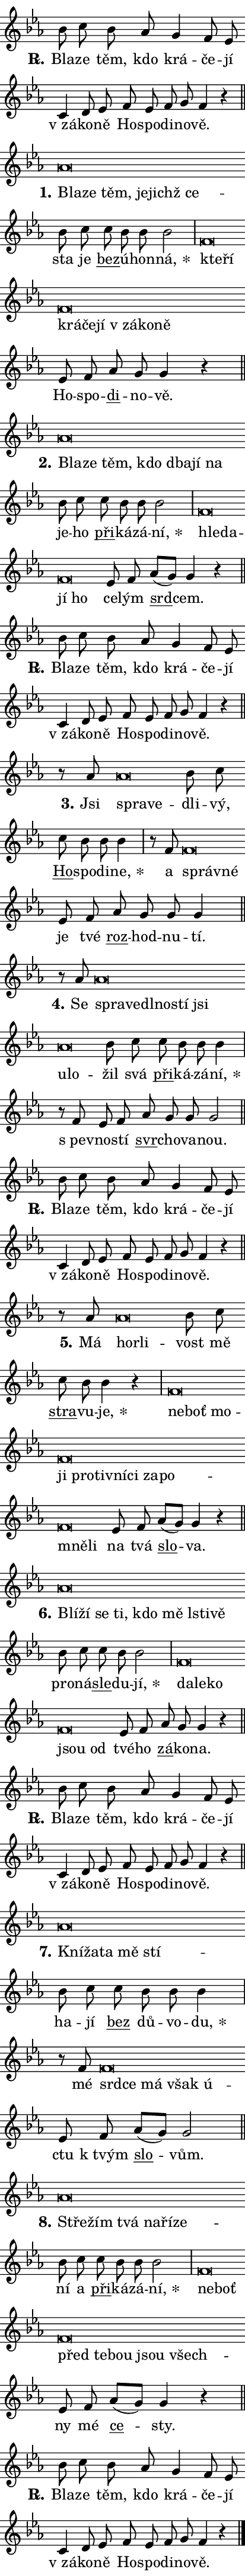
\version "2.24.0"
\header { tagline = "" }
\paper {
  indent = 0\cm
  top-margin = 0\cm
  right-margin = 0\cm
  bottom-margin = 0\cm
  left-margin = 0\cm
  paper-width = 7\cm
  page-breaking = #ly:one-page-breaking
  system-system-spacing.basic-distance = #11
  score-system-spacing.basic-distance = #11
  ragged-last = ##f
}


%% Author: Thomas Morley
%% https://lists.gnu.org/archive/html/lilypond-user/2020-05/msg00002.html
#(define (line-position grob)
"Returns position of @var[grob} in current system:
   @code{'start}, if at first time-step
   @code{'end}, if at last time-step
   @code{'middle} otherwise
"
  (let* ((col (ly:item-get-column grob))
         (ln (ly:grob-object col 'left-neighbor))
         (rn (ly:grob-object col 'right-neighbor))
         (col-to-check-left (if (ly:grob? ln) ln col))
         (col-to-check-right (if (ly:grob? rn) rn col))
         (break-dir-left
           (and
             (ly:grob-property col-to-check-left 'non-musical #f)
             (ly:item-break-dir col-to-check-left)))
         (break-dir-right
           (and
             (ly:grob-property col-to-check-right 'non-musical #f)
             (ly:item-break-dir col-to-check-right))))
        (cond ((eqv? 1 break-dir-left) 'start)
              ((eqv? -1 break-dir-right) 'end)
              (else 'middle))))

#(define (tranparent-at-line-position vctor)
  (lambda (grob)
  "Relying on @code{line-position} select the relevant enry from @var{vctor}.
Used to determine transparency,"
    (case (line-position grob)
      ((end) (not (vector-ref vctor 0)))
      ((middle) (not (vector-ref vctor 1)))
      ((start) (not (vector-ref vctor 2))))))

noteHeadBreakVisibility =
#(define-music-function (break-visibility)(vector?)
"Makes @code{NoteHead}s transparent relying on @var{break-visibility}"
#{
  \override NoteHead.transparent =
    #(tranparent-at-line-position break-visibility)
#})

#(define delete-ledgers-for-transparent-note-heads
  (lambda (grob)
    "Reads whether a @code{NoteHead} is transparent.
If so this @code{NoteHead} is removed from @code{'note-heads} from
@var{grob}, which is supposed to be @code{LedgerLineSpanner}.
As a result ledgers are not printed for this @code{NoteHead}"
    (let* ((nhds-array (ly:grob-object grob 'note-heads))
           (nhds-list
             (if (ly:grob-array? nhds-array)
                 (ly:grob-array->list nhds-array)
                 '()))
           ;; Relies on the transparent-property being done before
           ;; Staff.LedgerLineSpanner.after-line-breaking is executed.
           ;; This is fragile ...
           (to-keep
             (remove
               (lambda (nhd)
                 (ly:grob-property nhd 'transparent #f))
               nhds-list)))
      ;; TODO find a better method to iterate over grob-arrays, similiar
      ;; to filter/remove etc for lists
      ;; For now rebuilt from scratch
      (set! (ly:grob-object grob 'note-heads)  '())
      (for-each
        (lambda (nhd)
          (ly:pointer-group-interface::add-grob grob 'note-heads nhd))
        to-keep))))

hideNotes = {
  \noteHeadBreakVisibility #begin-of-line-visible
}
unHideNotes = {
  \noteHeadBreakVisibility #all-visible
}

% work-around for resetting accidentals
% https://lilypond.org/doc/v2.23/Documentation/notation/displaying-rhythms#unmetered-music
cadenzaMeasure = {
  \cadenzaOff
  \partial 1024 s1024
  \cadenzaOn
}

#(define-markup-command (accent layout props text) (markup?)
  "Underline accented syllable"
  (interpret-markup layout props
    #{\markup \override #'(offset . 4.3) \underline { #text }#}))

responsum = \markup \concat {
  "R" \hspace #-1.05 \path #0.1 #'((moveto 0 0.07) (lineto 0.9 0.8)) \hspace #0.05 "."
}

\layout {
    \context {
        \Staff
        \remove "Time_signature_engraver"
        \override LedgerLineSpanner.after-line-breaking = #delete-ledgers-for-transparent-note-heads
    }
    \context {
        \Voice {
            \override NoteHead.output-attributes = #'((class . "notehead"))
            \override Hairpin.height = #0.55
        }
    }
    \context {
        \Lyrics {
            \override StanzaNumber.output-attributes = #'((class . "stanzanumber"))
            \override LyricSpace.minimum-distance = #0.9
            \override LyricText.font-name = #"TeX Gyre Schola"
            \override LyricText.font-size = 1
            \override StanzaNumber.font-name = #"TeX Gyre Schola Bold"
            \override StanzaNumber.font-size = 1
        }
    }
}

% magnetic-lyrics.ily
%
%   written by
%     Jean Abou Samra <jean@abou-samra.fr>
%     Werner Lemberg <wl@gnu.org>
%
%   adapted by
%     Jiri Hon <jiri.hon@gmail.com>
%
% Version 2022-Apr-15

% https://www.mail-archive.com/lilypond-user@gnu.org/msg149350.html

#(define (Left_hyphen_pointer_engraver context)
   "Collect syllable-hyphen-syllable occurrences in lyrics and store
them in properties.  This engraver only looks to the left.  For
example, if the lyrics input is @code{foo -- bar}, it does the
following.

@itemize @bullet
@item
Set the @code{text} property of the @code{LyricHyphen} grob between
@q{foo} and @q{bar} to @code{foo}.

@item
Set the @code{left-hyphen} property of the @code{LyricText} grob with
text @q{foo} to the @code{LyricHyphen} grob between @q{foo} and
@q{bar}.
@end itemize

Use this auxiliary engraver in combination with the
@code{lyric-@/text::@/apply-@/magnetic-@/offset!} hook."
   (let ((hyphen #f)
         (text #f))
     (make-engraver
      (acknowledgers
       ((lyric-syllable-interface engraver grob source-engraver)
        (set! text grob)))
      (end-acknowledgers
       ((lyric-hyphen-interface engraver grob source-engraver)
        ;(when (not (grob::has-interface grob 'lyric-space-interface))
          (set! hyphen grob)));)
      ((stop-translation-timestep engraver)
       (when (and text hyphen)
         (ly:grob-set-object! text 'left-hyphen hyphen))
       (set! text #f)
       (set! hyphen #f)))))

#(define (lyric-text::apply-magnetic-offset! grob)
   "If the space between two syllables is less than the value in
property @code{LyricText@/.details@/.squash-threshold}, move the right
syllable to the left so that it gets concatenated with the left
syllable.

Use this function as a hook for
@code{LyricText@/.after-@/line-@/breaking} if the
@code{Left_@/hyphen_@/pointer_@/engraver} is active."
   (let ((hyphen (ly:grob-object grob 'left-hyphen #f)))
     (when hyphen
       (let ((left-text (ly:spanner-bound hyphen LEFT)))
         (when (grob::has-interface left-text 'lyric-syllable-interface)
           (let* ((common (ly:grob-common-refpoint grob left-text X))
                  (this-x-ext (ly:grob-extent grob common X))
                  (left-x-ext
                   (begin
                     ;; Trigger magnetism for left-text.
                     (ly:grob-property left-text 'after-line-breaking)
                     (ly:grob-extent left-text common X)))
                  ;; `delta` is the gap width between two syllables.
                  (delta (- (interval-start this-x-ext)
                            (interval-end left-x-ext)))
                  (details (ly:grob-property grob 'details))
                  (threshold (assoc-get 'squash-threshold details 0.2)))
             (when (< delta threshold)
               (let* (;; We have to manipulate the input text so that
                      ;; ligatures crossing syllable boundaries are not
                      ;; disabled.  For languages based on the Latin
                      ;; script this is essentially a beautification.
                      ;; However, for non-Western scripts it can be a
                      ;; necessity.
                      (lt (ly:grob-property left-text 'text))
                      (rt (ly:grob-property grob 'text))
                      (is-space (grob::has-interface hyphen 'lyric-space-interface))
                      (space (if is-space " " ""))
                      (space-markup (grob-interpret-markup grob " "))
                      (space-size (interval-length (ly:stencil-extent space-markup X)))
                      (extra-delta (if is-space space-size 0))
                      ;; Append new syllable.
                      (ltrt-space (if (and (string? lt) (string? rt))
                                (string-append lt space rt)
                                (make-concat-markup (list lt space rt))))
                      ;; Right-align `ltrt` to the right side.
                      (ltrt-space-markup (grob-interpret-markup
                               grob
                               (make-translate-markup
                                (cons (interval-length this-x-ext) 0)
                                (make-right-align-markup ltrt-space)))))
                 (begin
                   ;; Don't print `left-text`.
                   (ly:grob-set-property! left-text 'stencil #f)
                   ;; Set text and stencil (which holds all collected
                   ;; syllables so far) and shift it to the left.
                   (ly:grob-set-property! grob 'text ltrt-space)
                   (ly:grob-set-property! grob 'stencil ltrt-space-markup)
                   (ly:grob-translate-axis! grob (- (- delta extra-delta)) X))))))))))


#(define (lyric-hyphen::displace-bounds-first grob)
   ;; Make very sure this callback isn't triggered too early.
   (let ((left (ly:spanner-bound grob LEFT))
         (right (ly:spanner-bound grob RIGHT)))
     (ly:grob-property left 'after-line-breaking)
     (ly:grob-property right 'after-line-breaking)
     (ly:lyric-hyphen::print grob)))

squashThreshold = #0.4

\layout {
  \context {
    \Lyrics
    \consists #Left_hyphen_pointer_engraver
    \override LyricText.after-line-breaking =
      #lyric-text::apply-magnetic-offset!
    \override LyricHyphen.stencil = #lyric-hyphen::displace-bounds-first
    \override LyricText.details.squash-threshold = \squashThreshold
    \override LyricHyphen.minimum-distance = 0
    \override LyricHyphen.minimum-length = \squashThreshold
  }
}

squash = \override LyricText.details.squash-threshold = 9999
unSquash = \override LyricText.details.squash-threshold = \squashThreshold

left = \override LyricText.self-alignment-X = #LEFT
unLeft = \revert LyricText.self-alignment-X

starOffset = #(lambda (grob) 
                (let ((x_offset (ly:self-alignment-interface::aligned-on-x-parent grob)))
                  (if (= x_offset 0) 0 (+ x_offset 1.2))))

star = #(define-music-function (syllable)(string?)
"Append star separator at the end of a syllable"
#{
  \once \override LyricText.X-offset = #starOffset
  \lyricmode { \markup {
    #syllable
    \override #'((font-name . "TeX Gyre Schola Bold")) \hspace #0.2 \lower #0.65 \larger "*"
  } }
#})

starAccent = #(define-music-function (syllable)(string?)
"Append star separator at the end of a syllable and make accent"
#{
  \once \override LyricText.X-offset = #starOffset
  \lyricmode { \markup {
    \accent #syllable
    \override #'((font-name . "TeX Gyre Schola Bold")) \hspace #0.2 \lower #0.65 \larger "*"
  } }
#})

breath = #(define-music-function (syllable)(string?)
"Append breathing indicator at the end of a syllable"
#{
  \lyricmode { \markup { #syllable "+" } }
#})

optionalBreath = #(define-music-function (syllable)(string?)
"Append optional breathing indicator at the end of a syllable"
#{
  \lyricmode { \markup { #syllable "(+)" } }
#})


\score {
    <<
        \new Voice = "melody" { \cadenzaOn \key es \major \relative { bes'8 c bes as g4 f8 es \bar "" c4 d8 es \bar "" f es f g f4 r \cadenzaMeasure \bar "||" \break } }
        \new Lyrics \lyricsto "melody" { \lyricmode { \set stanza = \responsum
Bla -- ze těm, kdo krá -- če -- jí "v zá" -- ko -- ně Ho -- spo -- di -- no -- vě. } }
    >>
    \layout {}
}

\score {
    <<
        \new Voice = "melody" { \cadenzaOn \key es \major \relative { as'\breve*1/16 \hideNotes \breve*1/16 \bar "" \breve*1/16 \bar "" \breve*1/16 \bar "" \breve*1/16 \breve*1/16 \bar "" \unHideNotes bes8 c \bar "" c bes bes bes2 \cadenzaMeasure \bar "|" f\breve*1/16 \hideNotes \breve*1/16 \bar "" \breve*1/16 \bar "" \breve*1/16 \bar "" \breve*1/16 \bar "" \breve*1/16 \bar "" \breve*1/16 \breve*1/16 \bar "" \unHideNotes es8 f \bar "" as g g4 r \cadenzaMeasure \bar "||" \break } }
        \new Lyrics \lyricsto "melody" { \lyricmode { \set stanza = "1."
\left Bla -- \squash ze těm, je -- jichž ce -- \unLeft \unSquash sta je \markup \accent bez -- ú -- hon -- \star ná, \left kte -- \squash ří krá -- če -- jí "v zá" -- ko -- ně \unLeft \unSquash Ho -- spo -- \markup \accent di -- no -- vě. } }
    >>
    \layout {}
}

\score {
    <<
        \new Voice = "melody" { \cadenzaOn \key es \major \relative { as'\breve*1/16 \hideNotes \breve*1/16 \bar "" \breve*1/16 \bar "" \breve*1/16 \bar "" \breve*1/16 \bar "" \breve*1/16 \breve*1/16 \bar "" \unHideNotes bes8 c \bar "" c bes bes bes2 \cadenzaMeasure \bar "|" f\breve*1/16 \hideNotes \breve*1/16 \bar "" \breve*1/16 \breve*1/16 \bar "" \unHideNotes es8 f \bar "" as[( g)] g4 r \cadenzaMeasure \bar "||" \break } }
        \new Lyrics \lyricsto "melody" { \lyricmode { \set stanza = "2."
\left Bla -- \squash ze těm, kdo dba -- jí na \unLeft \unSquash je -- ho \markup \accent při -- ká -- zá -- \star ní, \left hle -- \squash da -- jí ho \unLeft \unSquash ce -- lým \markup \accent srd -- cem. } }
    >>
    \layout {}
}

\score {
    <<
        \new Voice = "melody" { \cadenzaOn \key es \major \relative { bes'8 c bes as g4 f8 es \bar "" c4 d8 es \bar "" f es f g f4 r \cadenzaMeasure \bar "||" \break } }
        \new Lyrics \lyricsto "melody" { \lyricmode { \set stanza = \responsum
Bla -- ze těm, kdo krá -- če -- jí "v zá" -- ko -- ně Ho -- spo -- di -- no -- vě. } }
    >>
    \layout {}
}

\score {
    <<
        \new Voice = "melody" { \cadenzaOn \key es \major \relative { r8 as'8 as\breve*1/16 \hideNotes \breve*1/16 \bar "" \unHideNotes bes8 c \bar "" c bes bes bes4 \cadenzaMeasure \bar "|" r8 f8 f\breve*1/16 \hideNotes \breve*1/16 \bar "" \unHideNotes es8 f \bar "" as g g g4 \cadenzaMeasure \bar "||" \break } }
        \new Lyrics \lyricsto "melody" { \lyricmode { \set stanza = "3."
Jsi \left spra -- \squash ve -- \unLeft \unSquash dli -- vý, \markup \accent Ho -- spo -- di -- \star ne, a \left správ -- \squash né \unLeft \unSquash je tvé \markup \accent roz -- hod -- nu -- tí. } }
    >>
    \layout {}
}

\score {
    <<
        \new Voice = "melody" { \cadenzaOn \key es \major \relative { r8 as'8 as\breve*1/16 \hideNotes \breve*1/16 \bar "" \breve*1/16 \bar "" \breve*1/16 \bar "" \breve*1/16 \bar "" \breve*1/16 \bar "" \breve*1/16 \breve*1/16 \bar "" \unHideNotes bes8 c \bar "" c bes bes bes4 \cadenzaMeasure \bar "|" r8 f es8 f \bar "" as g g g2 \cadenzaMeasure \bar "||" \break } }
        \new Lyrics \lyricsto "melody" { \lyricmode { \set stanza = "4."
Se \left spra -- \squash ve -- dl -- no -- stí jsi u -- lo -- \unLeft \unSquash žil svá \markup \accent při -- ká -- zá -- \star ní, "s pev" -- no -- stí \markup \accent svr -- cho -- va -- nou. } }
    >>
    \layout {}
}

\score {
    <<
        \new Voice = "melody" { \cadenzaOn \key es \major \relative { bes'8 c bes as g4 f8 es \bar "" c4 d8 es \bar "" f es f g f4 r \cadenzaMeasure \bar "||" \break } }
        \new Lyrics \lyricsto "melody" { \lyricmode { \set stanza = \responsum
Bla -- ze těm, kdo krá -- če -- jí "v zá" -- ko -- ně Ho -- spo -- di -- no -- vě. } }
    >>
    \layout {}
}

\score {
    <<
        \new Voice = "melody" { \cadenzaOn \key es \major \relative { r8 as'8 as\breve*1/16 \hideNotes \breve*1/16 \bar "" \unHideNotes bes8 c \bar "" c bes bes4 r \cadenzaMeasure \bar "|" f\breve*1/16 \hideNotes \breve*1/16 \bar "" \breve*1/16 \bar "" \breve*1/16 \bar "" \breve*1/16 \bar "" \breve*1/16 \bar "" \breve*1/16 \bar "" \breve*1/16 \bar "" \breve*1/16 \bar "" \breve*1/16 \bar "" \breve*1/16 \breve*1/16 \bar "" \unHideNotes es8 f \bar "" as[( g)] g4 r \cadenzaMeasure \bar "||" \break } }
        \new Lyrics \lyricsto "melody" { \lyricmode { \set stanza = "5."
Má \left hor -- \squash li -- \unLeft \unSquash vost mě \markup \accent stra -- vu -- \star je, \left ne -- \squash boť mo -- ji pro -- tiv -- ní -- ci za -- po -- mně -- li \unLeft \unSquash na tvá \markup \accent slo -- va. } }
    >>
    \layout {}
}

\score {
    <<
        \new Voice = "melody" { \cadenzaOn \key es \major \relative { as'\breve*1/16 \hideNotes \breve*1/16 \bar "" \breve*1/16 \bar "" \breve*1/16 \bar "" \breve*1/16 \bar "" \breve*1/16 \bar "" \breve*1/16 \breve*1/16 \bar "" \unHideNotes bes8 c \bar "" c bes bes2 \cadenzaMeasure \bar "|" f\breve*1/16 \hideNotes \breve*1/16 \bar "" \breve*1/16 \bar "" \breve*1/16 \breve*1/16 \bar "" \unHideNotes es8 f \bar "" as g g4 r \cadenzaMeasure \bar "||" \break } }
        \new Lyrics \lyricsto "melody" { \lyricmode { \set stanza = "6."
\left Blí -- \squash ží se ti, kdo mě lsti -- vě \unLeft \unSquash pro -- ná -- \markup \accent sle -- du -- \star jí, \left da -- \squash le -- ko jsou od \unLeft \unSquash tvé -- ho \markup \accent zá -- ko -- na. } }
    >>
    \layout {}
}

\score {
    <<
        \new Voice = "melody" { \cadenzaOn \key es \major \relative { bes'8 c bes as g4 f8 es \bar "" c4 d8 es \bar "" f es f g f4 r \cadenzaMeasure \bar "||" \break } }
        \new Lyrics \lyricsto "melody" { \lyricmode { \set stanza = \responsum
Bla -- ze těm, kdo krá -- če -- jí "v zá" -- ko -- ně Ho -- spo -- di -- no -- vě. } }
    >>
    \layout {}
}

\score {
    <<
        \new Voice = "melody" { \cadenzaOn \key es \major \relative { as'\breve*1/16 \hideNotes \breve*1/16 \bar "" \breve*1/16 \bar "" \breve*1/16 \breve*1/16 \bar "" \unHideNotes bes8 c \bar "" c bes bes bes4 \cadenzaMeasure \bar "|" r8 f8 f\breve*1/16 \hideNotes \breve*1/16 \bar "" \breve*1/16 \bar "" \breve*1/16 \breve*1/16 \bar "" \unHideNotes es8 f \bar "" as[( g)] g2 \cadenzaMeasure \bar "||" \break } }
        \new Lyrics \lyricsto "melody" { \lyricmode { \set stanza = "7."
\left Kní -- \squash ža -- ta mě stí -- \unLeft \unSquash ha -- jí \markup \accent bez dů -- vo -- \star du, mé \left srd -- \squash ce má však ú -- \unLeft \unSquash ctu "k tvým" \markup \accent slo -- vům. } }
    >>
    \layout {}
}

\score {
    <<
        \new Voice = "melody" { \cadenzaOn \key es \major \relative { as'\breve*1/16 \hideNotes \breve*1/16 \bar "" \breve*1/16 \bar "" \breve*1/16 \bar "" \breve*1/16 \breve*1/16 \bar "" \unHideNotes bes8 c \bar "" c bes bes bes2 \cadenzaMeasure \bar "|" f\breve*1/16 \hideNotes \breve*1/16 \bar "" \breve*1/16 \bar "" \breve*1/16 \bar "" \breve*1/16 \bar "" \breve*1/16 \breve*1/16 \bar "" \unHideNotes es8 f \bar "" as[( g)] g4 r \cadenzaMeasure \bar "||" \break } }
        \new Lyrics \lyricsto "melody" { \lyricmode { \set stanza = "8."
\left Stře -- \squash žím tvá na -- ří -- ze -- \unLeft \unSquash ní a \markup \accent při -- ká -- zá -- \star ní, \left ne -- \squash boť před te -- bou jsou všech -- \unLeft \unSquash ny mé \markup \accent ce -- sty. } }
    >>
    \layout {}
}

\score {
    <<
        \new Voice = "melody" { \cadenzaOn \key es \major \relative { bes'8 c bes as g4 f8 es \bar "" c4 d8 es \bar "" f es f g f4 r \cadenzaMeasure \bar "||" \break } \bar "|." }
        \new Lyrics \lyricsto "melody" { \lyricmode { \set stanza = \responsum
Bla -- ze těm, kdo krá -- če -- jí "v zá" -- ko -- ně Ho -- spo -- di -- no -- vě. } }
    >>
    \layout {}
}
